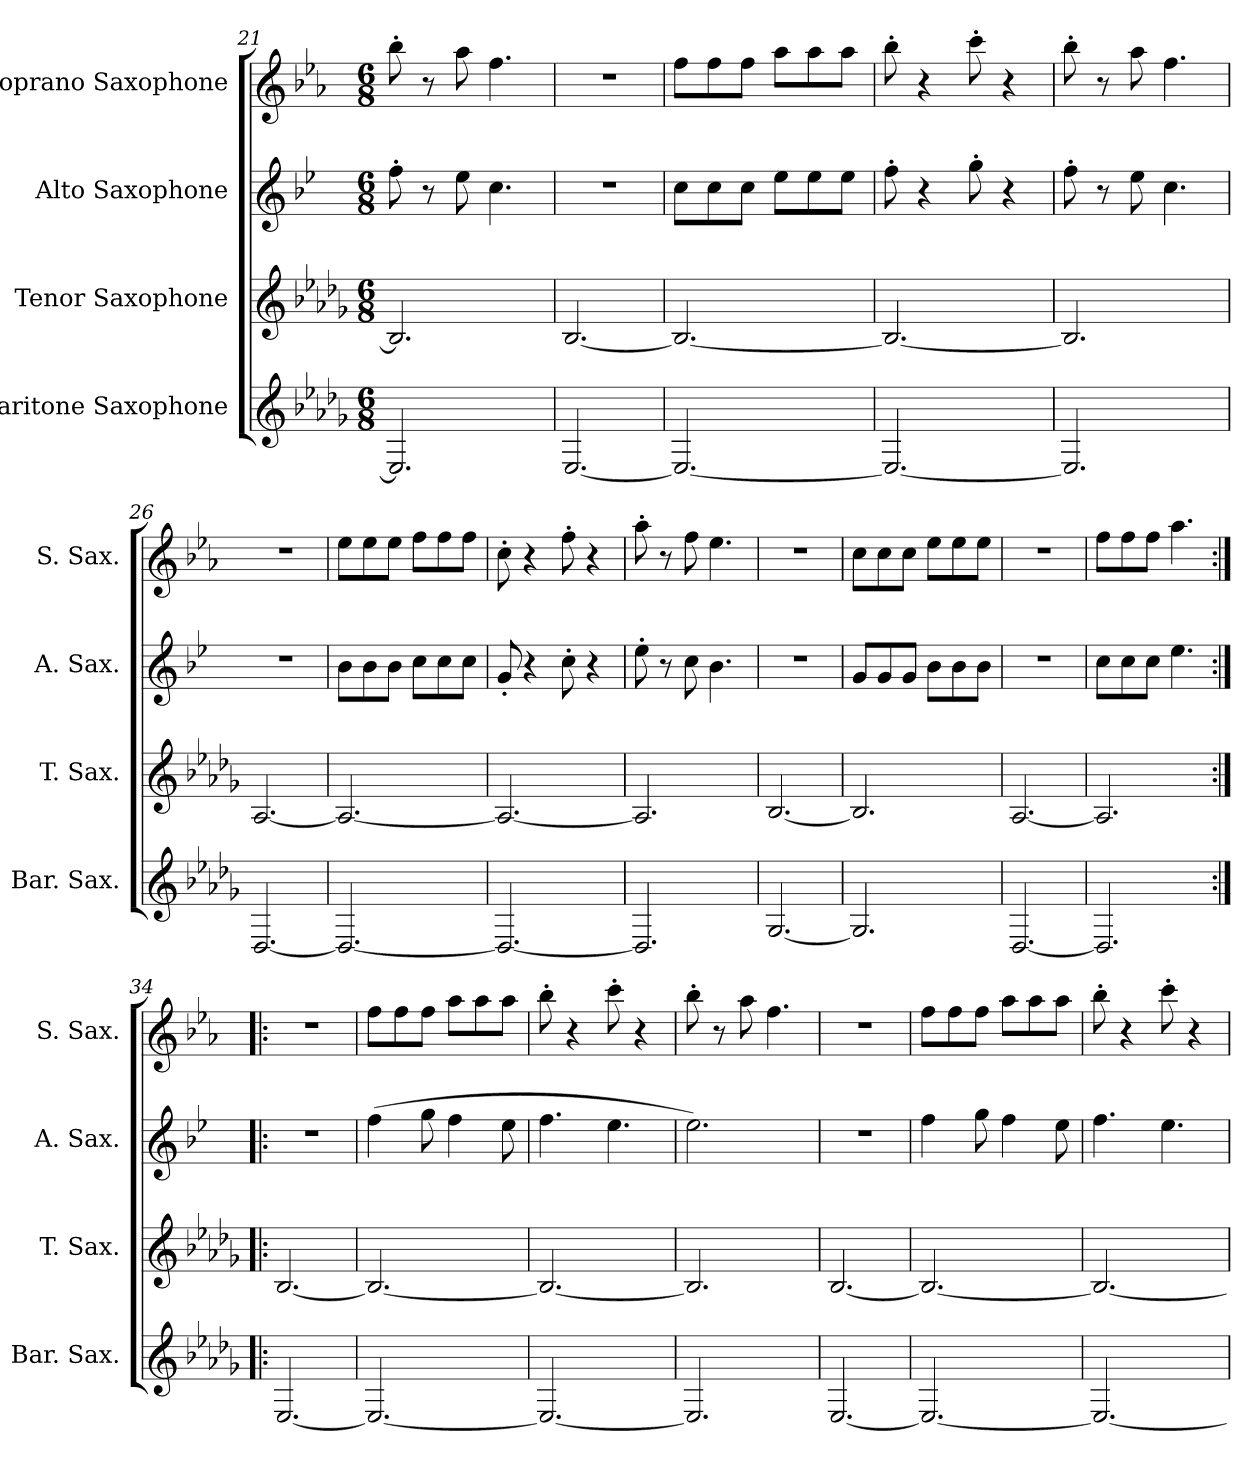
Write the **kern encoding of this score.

**kern	**kern	**kern	**kern
*part4	*part3	*part2	*part1
*staff4	*staff3	*staff2	*staff1
*I"Baritone Saxophone	*I"Tenor Saxophone	*I"Alto Saxophone	*I"Soprano Saxophone
*I'Bar. Sax.	*I'T. Sax.	*I'A. Sax.	*I'S. Sax.
!!LO:LB:g=z
*clefG2	*clefG2	*clefG2	*clefG2
*ITrd12c21	*ITrd8c14	*ITrd5c9	*ITrd1c2
*k[b-e-a-d-g-]	*k[b-e-a-d-g-]	*k[b-e-a-d-g-]	*k[b-e-a-d-g-]
*M6/8	*M6/8	*M6/8	*M6/8
=21	=21	=21	=21
2.EE-/]	2.BB-/]	8a-'\	8aa-'\
.	.	8r	8r
.	.	8g-\	8gg-\
.	.	4.e-\	4.ee-\
=22	=22	=22	=22
[2.EE-/	[2.BB-/	2.r	2.r
=23	=23	=23	=23
2.EE-/_	2.BB-/_	8e-\L	8ee-\L
.	.	8e-\	8ee-\
.	.	8e-\J	8ee-\J
.	.	8g-\L	8gg-\L
.	.	8g-\	8gg-\
.	.	8g-\J	8gg-\J
=24	=24	=24	=24
2.EE-/_	2.BB-/_	8a-'\	8aa-'\
.	.	4r	4r
.	.	8b-'\	8bb-'\
.	.	4r	4r
=25	=25	=25	=25
2.EE-/]	2.BB-/]	8a-'\	8aa-'\
.	.	8r	8r
.	.	8g-\	8gg-\
.	.	4.e-\	4.ee-\
=26	=26	=26	=26
[2.DD-/	[2.AA-/	2.r	2.r
=27	=27	=27	=27
2.DD-/_	2.AA-/_	8d-\L	8dd-\L
.	.	8d-\	8dd-\
.	.	8d-\J	8dd-\J
.	.	8e-\L	8ee-\L
.	.	8e-\	8ee-\
.	.	8e-\J	8ee-\J
=28	=28	=28	=28
2.DD-/_	2.AA-/_	8B-'/	8b-'\
.	.	4r	4r
.	.	8e-'\	8ee-'\
.	.	4r	4r
!!LO:LB:g=z
=29	=29	=29	=29
2.DD-/]	2.AA-/]	8g-'\	8gg-'\
.	.	8r	8r
.	.	8e-\	8ee-\
.	.	4.d-\	4.dd-\
=30	=30	=30	=30
[2.GG-/	[2.BB-/	2.r	2.r
=31	=31	=31	=31
2.GG-/]	2.BB-/]	8B-/L	8b-\L
.	.	8B-/	8b-\
.	.	8B-/J	8b-\J
.	.	8d-\L	8dd-\L
.	.	8d-\	8dd-\
.	.	8d-\J	8dd-\J
=32	=32	=32	=32
[2.DD-/	[2.AA-/	2.r	2.r
=33	=33	=33	=33
2.DD-/]	2.AA-/]	8e-\L	8ee-\L
.	.	8e-\	8ee-\
.	.	8e-\J	8ee-\J
.	.	4.g-\	4.gg-\
=34:|!|:	=34:|!|:	=34:|!|:	=34:|!|:
[2.EE-/	[2.BB-/	2.r	2.r
=35	=35	=35	=35
2.EE-/_	2.BB-/_	(4a-\	8ee-\L
.	.	.	8ee-\
.	.	8b-\	8ee-\J
.	.	4a-\	8gg-\L
.	.	.	8gg-\
.	.	8g-\	8gg-\J
=36	=36	=36	=36
2.EE-/_	2.BB-/_	4.a-\	8aa-'\
.	.	.	4r
.	.	4.g-\	8bb-'\
.	.	.	4r
!!LO:PB:g=z
=37	=37	=37	=37
2.EE-/]	2.BB-/]	2.g-\)	8aa-'\
.	.	.	8r
.	.	.	8gg-\
.	.	.	4.ee-\
=38	=38	=38	=38
[2.EE-/	[2.BB-/	2.r	2.r
=39	=39	=39	=39
2.EE-/_	2.BB-/_	4a-\	8ee-\L
.	.	.	8ee-\
.	.	8b-\	8ee-\J
.	.	4a-\	8gg-\L
.	.	.	8gg-\
.	.	8g-\	8gg-\J
=40	=40	=40	=40
2.EE-/_	2.BB-/_	4.a-\	8aa-'\
.	.	.	4r
.	.	4.g-\	8bb-'\
.	.	.	4r
=	=	=	=
*-	*-	*-	*-
